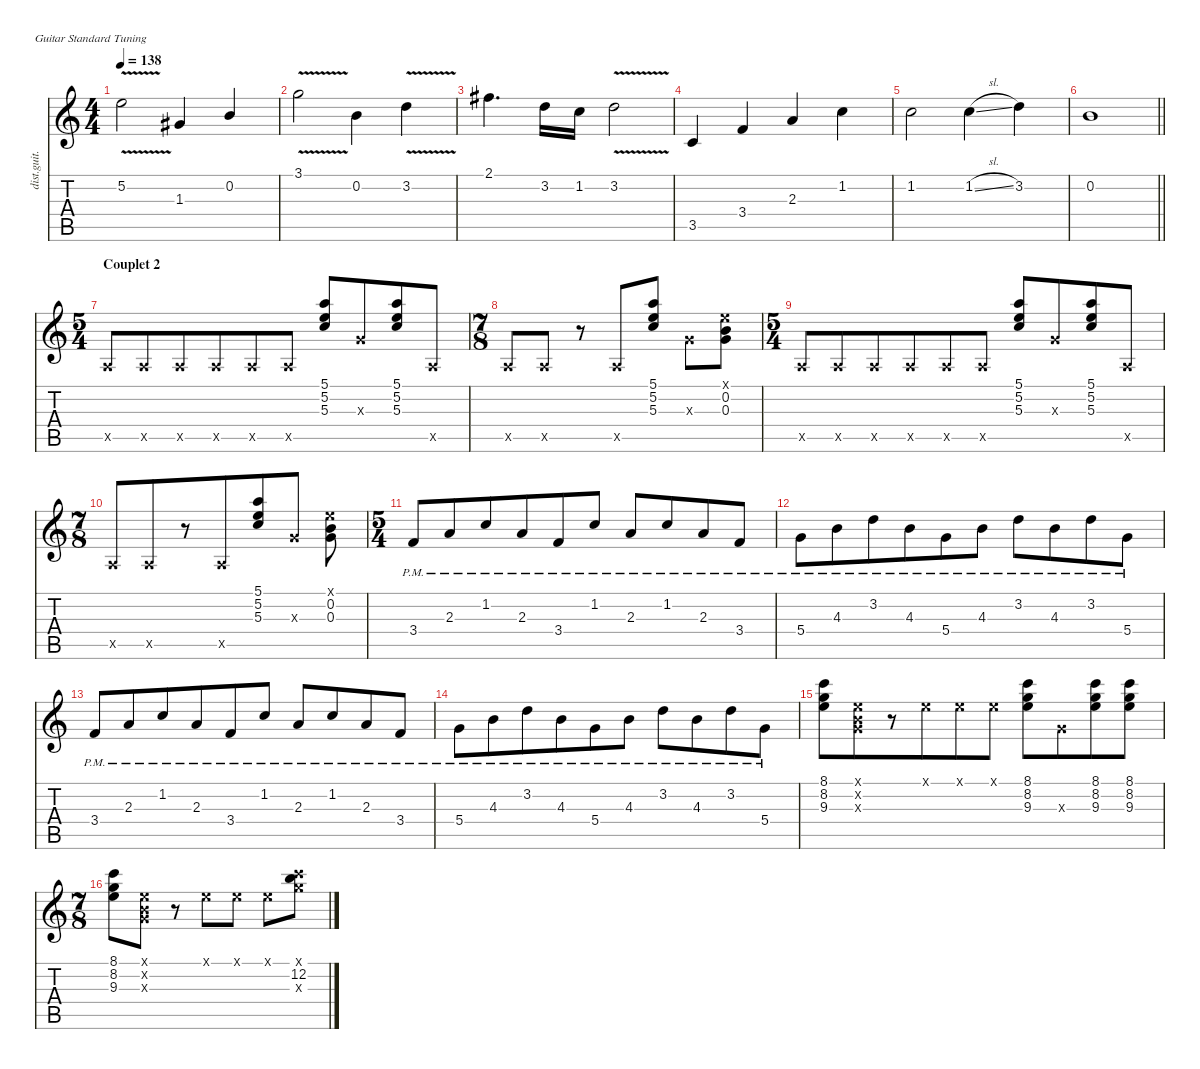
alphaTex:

\defaultSystemsLayout 4
\hideDynamics
\bracketExtendMode nobrackets
\track ("Sylvain" "dist.guit.") {instrument distortionguitar}
\staff {score tabs}
\tuning (E4 B3 G3 D3 A2 E2)
\ts (4 4)
\tempo 138
\clef g2
\ks aminor
5.2{v}.2{dy f beam Down} 1.3{acc #}.4{beam Up} 0.2.4{beam Up} |
3.1{v}.2{beam Down} 0.2.4{beam Down} 3.2{v}.4{beam Down} |
2.1{acc #}.4{d beam Down} 3.2.16{beam Down} 1.2.16{beam Down} 3.2{v}.2{beam Down} |
3.5.4{beam Up} 3.4.4{beam Up} 2.3.4{beam Up} 1.2.4{beam Down} |
1.2.2{beam Down} 1.2{sl}.4{beam Down} 3.2.4{beam Down} |
\barLineRight lightlight
0.2.1{beam Down} |
\ts (5 4)
\beaming (8 6 4)
\section ("" "Couplet 2")
0.5{x}.8{beam Up} 0.5{x}.8{beam Up} 0.5{x}.8{beam Up} 0.5{x}.8{beam Up} 0.5{x}.8{beam Up} 0.5{x}.8{beam Up} (5.3 5.2 5.1).8{beam Up} 0.3{x}.8{beam Up} (5.3 5.1 5.2).8{beam Up} 0.5{x}.8{beam Up} |
\ts (7 8)
\beaming (8 3 2 2)
0.5{x}.8{beam Up} 0.5{x}.8{beam Up} r.8{beam Up} 0.5{x}.8{beam Up} (5.3 5.2 5.1).8{beam Up} 0.3{x}.8{beam Down} (0.3 0.1{x} 0.2).8{beam Down} |
\ts (5 4)
\beaming (8 6 4)
0.5{x}.8{beam Up} 0.5{x}.8{beam Up} 0.5{x}.8{beam Up} 0.5{x}.8{beam Up} 0.5{x}.8{beam Up} 0.5{x}.8{beam Up} (5.3 5.2 5.1).8{beam Up} 0.3{x}.8{beam Up} (5.3 5.1 5.2).8{beam Up} 0.5{x}.8{beam Up} |
\ts (7 8)
\beaming (8 6 4)
0.5{x}.8{beam Up} 0.5{x}.8{beam Up} r.8{beam Up} 0.5{x}.8{beam Up} (5.3 5.2 5.1).8{beam Up} 0.3{x}.8{beam Up} (0.3 0.1{x} 0.2).8{beam Down} |
\ts (5 4)
\beaming (8 6 4)
3.4{pm}.8{beam Up} 2.3{pm}.8{beam Up} 1.2{pm}.8{beam Up} 2.3{pm}.8{beam Up} 3.4{pm}.8{beam Up} 1.2{pm}.8{beam Up} 2.3{pm}.8{beam Up} 1.2{pm}.8{beam Up} 2.3{pm}.8{beam Up} 3.4{pm}.8{beam Up} |
5.4{pm}.8{beam Down} 4.3{pm}.8{beam Down} 3.2{pm}.8{beam Down} 4.3{pm}.8{beam Down} 5.4{pm}.8{beam Down} 4.3{pm}.8{beam Down} 3.2{pm}.8{beam Down} 4.3{pm}.8{beam Down} 3.2{pm}.8{beam Down} 5.4{pm}.8{beam Down} |
3.4{pm}.8{beam Up} 2.3{pm}.8{beam Up} 1.2{pm}.8{beam Up} 2.3{pm}.8{beam Up} 3.4{pm}.8{beam Up} 1.2{pm}.8{beam Up} 2.3{pm}.8{beam Up} 1.2{pm}.8{beam Up} 2.3{pm}.8{beam Up} 3.4{pm}.8{beam Up} |
5.4{pm}.8{beam Down} 4.3{pm}.8{beam Down} 3.2{pm}.8{beam Down} 4.3{pm}.8{beam Down} 5.4{pm}.8{beam Down} 4.3{pm}.8{beam Down} 3.2{pm}.8{beam Down} 4.3{pm}.8{beam Down} 3.2{pm}.8{beam Down} 5.4{pm}.8{beam Down} |
(8.1 8.2 9.3).8{beam Down} (0.3{x} 0.2{x} 0.1{x}).8{beam Down} r.8{beam Down} 0.1{x}.8{beam Down} 0.1{x}.8{beam Down} 0.1{x}.8{beam Down} (8.1 8.2 9.3).8{beam Down} 0.3{x}.8{beam Down} (9.3 8.2 8.1).8{beam Down} (8.1 8.2 9.3).8{beam Down} |
\ts (7 8)
\beaming (8 3 2 2)
(8.1 8.2 9.3).8{beam Down} (0.3{x} 0.2{x} 0.1{x}).8{beam Down} r.8{beam Down} 0.1{x}.8{beam Down} 0.1{x}.8{beam Down} 0.1{x}.8{beam Down} (8.1{x} 12.2 12.3{x}).8{beam Down}
